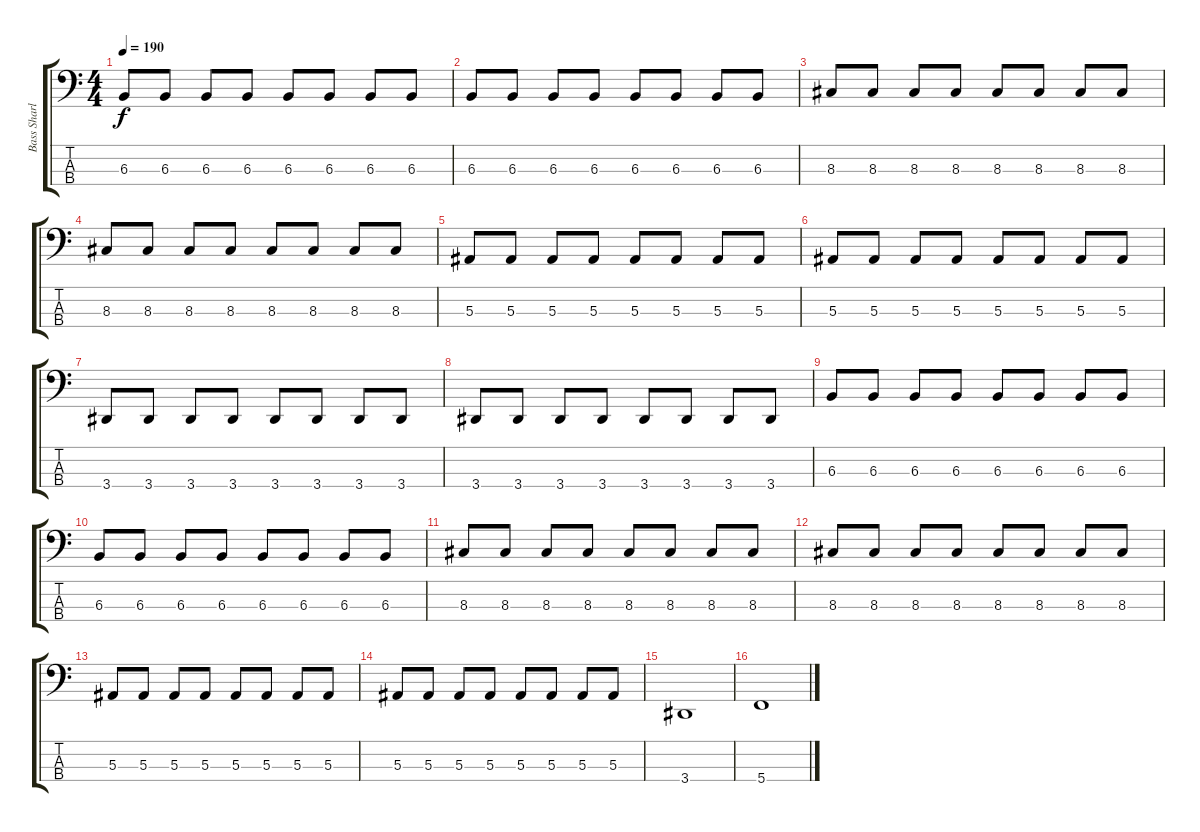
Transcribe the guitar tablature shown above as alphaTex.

\track ("Bass Sharlee" "Bass Sharl") {instrument electricbasspick}
\staff {score tabs}
\tuning (Eb2 Bb1 F1 C1) {hide}
\ts (4 4)
\tempo 190
\clef f4
\ks c
6.3.8{dy f} 6.3.8 6.3.8 6.3.8 6.3.8 6.3.8 6.3.8 6.3.8 |
6.3.8 6.3.8 6.3.8 6.3.8 6.3.8 6.3.8 6.3.8 6.3.8 |
8.3.8 8.3.8 8.3.8 8.3.8 8.3.8 8.3.8 8.3.8 8.3.8 |
8.3.8 8.3.8 8.3.8 8.3.8 8.3.8 8.3.8 8.3.8 8.3.8 |
5.3.8 5.3.8 5.3.8 5.3.8 5.3.8 5.3.8 5.3.8 5.3.8 |
5.3.8 5.3.8 5.3.8 5.3.8 5.3.8 5.3.8 5.3.8 5.3.8 |
3.4.8 3.4.8 3.4.8 3.4.8 3.4.8 3.4.8 3.4.8 3.4.8 |
3.4.8 3.4.8 3.4.8 3.4.8 3.4.8 3.4.8 3.4.8 3.4.8 |
6.3.8 6.3.8 6.3.8 6.3.8 6.3.8 6.3.8 6.3.8 6.3.8 |
6.3.8 6.3.8 6.3.8 6.3.8 6.3.8 6.3.8 6.3.8 6.3.8 |
8.3.8 8.3.8 8.3.8 8.3.8 8.3.8 8.3.8 8.3.8 8.3.8 |
8.3.8 8.3.8 8.3.8 8.3.8 8.3.8 8.3.8 8.3.8 8.3.8 |
5.3.8 5.3.8 5.3.8 5.3.8 5.3.8 5.3.8 5.3.8 5.3.8 |
5.3.8 5.3.8 5.3.8 5.3.8 5.3.8 5.3.8 5.3.8 5.3.8 |
3.4.1 |
5.4.1
